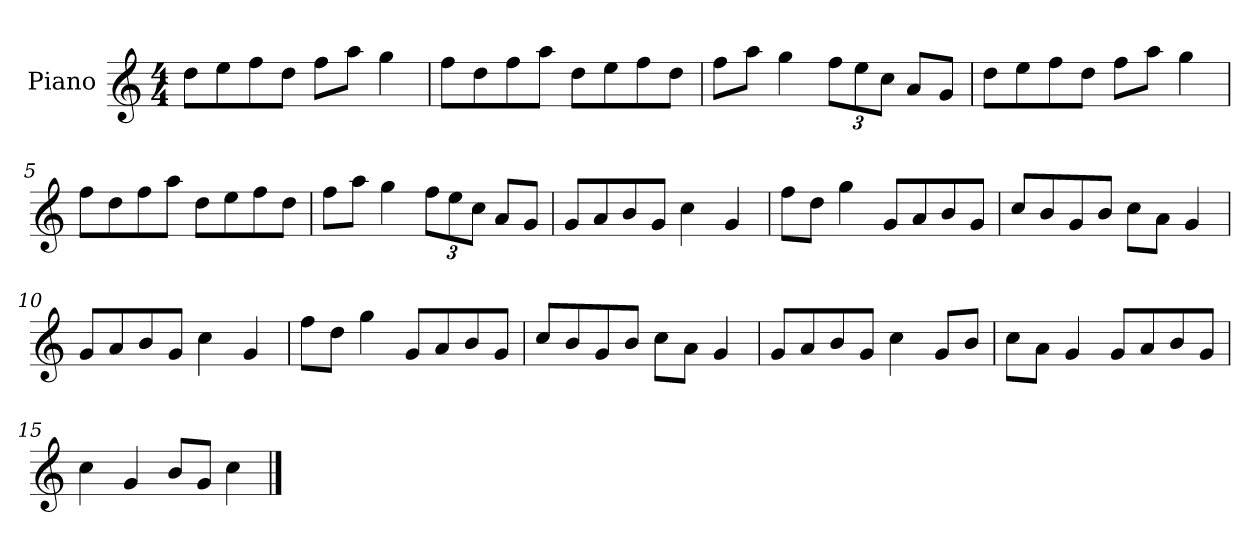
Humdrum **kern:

**kern
*part1
*staff1
*I"Piano
*I'P-no
*clefG2
*k[]
*M4/4
*MM90
=1
8dd\L
8ee\
8ff\
8dd\J
8ff\L
8aa\J
4gg\
=2
8ff\L
8dd\
8ff\
8aa\J
8dd\L
8ee\
8ff\
8dd\J
=3
8ff\L
8aa\J
4gg\
*Xbrackettup
12ff\L
12ee\
12cc\J
8a/L
8g/J
=4
8dd\L
8ee\
8ff\
8dd\J
8ff\L
8aa\J
4gg\
=5
8ff\L
8dd\
8ff\
8aa\J
8dd\L
8ee\
8ff\
8dd\J
!!LO:LB:g=z
=6
8ff\L
8aa\J
4gg\
12ff\L
12ee\
12cc\J
8a/L
8g/J
=7
8g/L
8a/
8b/
8g/J
4cc\
4g/
=8
8ff\L
8dd\J
4gg\
8g/L
8a/
8b/
8g/J
=9
8cc/L
8b/
8g/
8b/J
8cc\L
8a\J
4g/
=10
8g/L
8a/
8b/
8g/J
4cc\
4g/
=11
8ff\L
8dd\J
4gg\
8g/L
8a/
8b/
8g/J
!!LO:LB:g=z
=12
8cc/L
8b/
8g/
8b/J
8cc\L
8a\J
4g/
=13
8g/L
8a/
8b/
8g/J
4cc\
8g/L
8b/J
=14
8cc\L
8a\J
4g/
8g/L
8a/
8b/
8g/J
=15
4cc\
4g/
8b/L
8g/J
4cc\
==
*-
